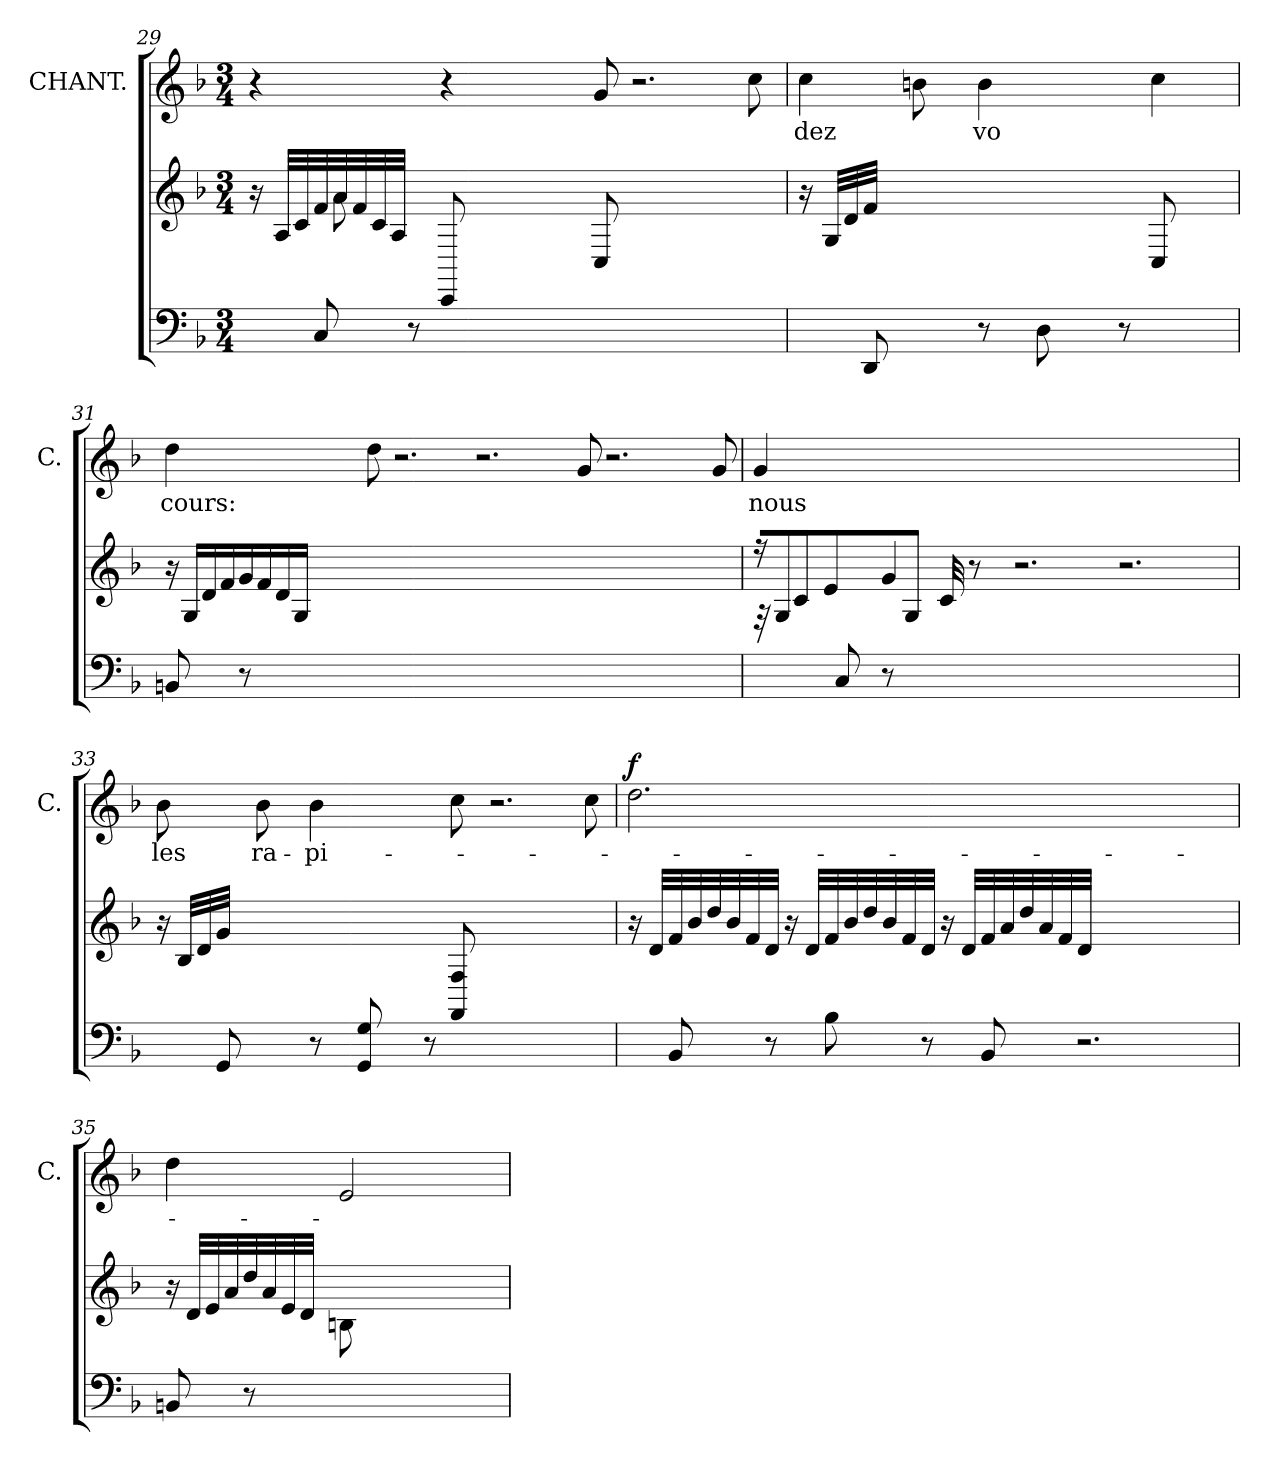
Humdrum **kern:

**kern	**kern	**kern	**text	**dynam
*part3	*part2	*part1	*part1	*part1
*staff3	*staff2	*staff1	*staff1	*staff1
*	*	*I"CHANT.	*	*
*	*	*I'C.	*	*
*clefF4	*clefG2	*clefG2	*	*
*k[b-]	*k[b-]	*k[b-]	*	*
*M3/4	*M3/4	*M3/4	*	*
=29	=29	=29	=29	=29
*	*^	*	*	*
*	*	*^	*	*	*
8ryy	16r	16ryy	16ryy	4r	.	.
.	32Ai/LLL	32ryy	32ryy	.	.	.
.	32ci/	32ryy	32ryy	.	.	.
8Cj/	32fi/	32ryy	32ryy	.	.	.
.	32ai/	8aZ\	32ryy	.	.	.
.	32fi/	.	32ryy	.	.	.
.	32ci/	.	32ryy	.	.	.
32ryy	32Ai/JJJ	.	8ryy	8ryy	.	.
8r	4...ryy	4...ryy	.	.	.	.
.	.	.	8CCV/	4r	.	.
4...ryy	.	.	.	.	.	.
.	.	.	32ryy	.	.	.
.	.	.	32ryy	.	.	.
.	.	.	32ryy	.	.	.
.	.	.	32ryy	.	.	.
.	.	.	8ryy	8ryy	.	.
.	1ryy	1ryy	8CN/	8gl/	.	.
2..ryy	.	.	2..ryy	2.r	.	.
.	.	.	.	8ccl\	.	.
*	*	*v	*v	*	*	*
!!LO:LB:g=z
=30	=30	=30	=30	=30	=30
8ryy	16r	16ryy	8cci\J	dez	.
.	32Gi/LLL	32ryy	.	.	.
.	32di/	32ryy	.	.	.
8DDj/	32fi/JJJ	8ryy	8ryy	.	.
.	2ryy	.	.	.	.
8ryy	.	32ryy	8bni\	.	.
.	.	32ryy	.	.	.
.	.	32ryy	.	.	.
.	.	32ryy	.	.	.
8r	.	16ryy	4bi\	vo	.
.	.	32ryy	.	.	.
.	.	32ryy	.	.	.
8Dj\	.	32ryy	.	.	.
.	.	32ryy	.	.	.
.	.	32ryy	.	.	.
.	.	32ryy	.	.	.
32ryy	.	8ryy	8ryy	.	.
8r	16.ryy	.	.	.	.
.	4ryy	8C!/	4ccl\	.	.
16.ryy	.	.	.	.	.
8ryy	.	8ryy	.	.	.
*	*v	*v	*	*	*
=31	=31	=31	=31	=31
8BBnj/	16r	4ddi\	cours:	.
.	16Gi/LL	.	.	.
16ryy	16di/	.	.	.
16ryy	16fi/	.	.	.
8r	16gi/	8ryy	.	.
.	16fi/	.	.	.
4.ryy	16di/	8ryy	.	.
.	16Gi/JJ	.	.	.
.	4ryy	8ryy	.	.
.	.	8ryy	.	.
1ryy	1ryy	8ddl\	.	.
.	.	2.r	.	.
.	.	2.r	.	.
1ryy	1ryy	.	.	.
.	.	8gl/	.	.
.	.	2.r	.	.
2ryy	2ryy	.	.	.
8ryy	8ryy	8gl/	.	.
!!LO:LB:g=z
=32	=32	=32	=32	=32
*	*^	*	*	*
*	*	*^	*	*	*
8ryy	16r	32r	8ryy	4gi/	nous	.
.	.	8GZ/J	.	.	.	.
.	8ci/J	.	.	.	.	.
16ryy	.	.	16ryy	.	.	.
.	.	4eZ/	.	.	.	.
8Cj/	2ryy	.	32ryy	.	.	.
.	.	.	32ryy	.	.	.
.	.	.	32ryy	2ryy	.	.
.	.	.	32ryy	.	.	.
8r	.	.	4gV/	.	.	.
.	.	8GZ/J	.	.	.	.
2ryy	.	.	.	.	.	.
.	.	32cZ/	.	.	.	.
.	.	32ryy	4.ryy	.	.	.
.	.	8r	.	.	.	.
.	16ryy	.	.	.	.	.
.	.	32ryy	.	.	.	.
.	1.ryy	2.r	.	1.ryy	.	.
1ryy	.	.	1ryy	.	.	.
.	.	2.r	.	.	.	.
4ryy	.	.	4ryy	.	.	.
16ryy	.	.	16ryy	.	.	.
*	*	*v	*v	*	*	*
=33	=33	=33	=33	=33	=33
8ryy	16r	16ryy	8b-i\	les	.
.	32B-i/LLL	32ryy	.	.	.
.	32di/	32ryy	.	.	.
8GGj/	32gi/JJJ	8ryy	8ryy	.	.
.	2ryy	.	.	.	.
8ryy	.	32ryy	8b-i\	ra-	.
.	.	32ryy	.	.	.
.	.	32ryy	.	.	.
.	.	32ryy	.	.	.
8r	.	16ryy	4b-i\	pi-	.
.	.	32ryy	.	.	.
.	.	32ryy	.	.	.
8Gj/ 8GGj/	.	32ryy	.	.	.
.	.	32ryy	.	.	.
.	.	32ryy	.	.	.
.	.	32ryy	.	.	.
32ryy	.	8ryy	8ryy	.	.
8r	16.ryy	.	.	.	.
.	1ryy	8F!/ 8FF!/	8ccl\	.	.
16.ryy	.	.	.	.	.
2..ryy	.	2..ryy	2.r	.	.
.	.	.	8ccl\	.	.
*	*v	*v	*	*	*
!!LO:LB:g=z
=34	=34	=34	=34	=34
!	!	!	!	!LO:DY:a
16ryy	16r	2.ddi\	.	f
32ryy	32di/LLL	.	.	.
8BB-j/	32fi/	.	.	.
.	32b-i/	.	.	.
.	32ddi/	.	.	.
.	32b-i/	.	.	.
32ryy	32fi/	.	.	.
8r	32di/JJJ	.	.	.
.	16r	.	.	.
.	32di/LLL	.	.	.
8B-j\	32fi/	.	.	.
.	32b-i/	.	.	.
.	32ddi/	.	.	.
.	32b-i/	.	.	.
32ryy	32fi/	.	.	.
8r	32di/JJJ	.	.	.
.	16r	.	.	.
.	32di/LLL	.	.	.
8BB-j/	32fi/	.	.	.
.	32ai/	.	.	.
.	32ddi/	.	.	.
.	32al/	2ryy	.	.
32ryy	32fl/	.	.	.
2.r	32dl/JJJ	.	.	.
.	2.ryy	.	.	.
.	.	4ryy	.	.
.	.	16.ryy	.	.
32ryy	.	.	.	.
=35	=35	=35	=35	=35
*	*^	*	*	*
8BBnj/	16r	16ryy	4ddi\	.	.
.	32di/LLL	32ryy	.	.	.
.	32ei/	32ryy	.	.	.
32ryy	32ai/	32ryy	.	.	.
8r	32ddi/	32ryy	.	.	.
.	32ai/	32ryy	.	.	.
.	32ei/	32ryy	.	.	.
.	32di/JJJ	8ryy	8ryy	.	.
4...ryy	4...ryy	.	.	.	.
.	.	8BnZ\	2el/	.	.
.	.	4ryy	.	.	.
2ryy	2ryy	2ryy	.	.	.
.	.	.	4.ryy	.	.
*	*v	*v	*	*	*
=	=	=	=	=
*-	*-	*-	*-	*-
